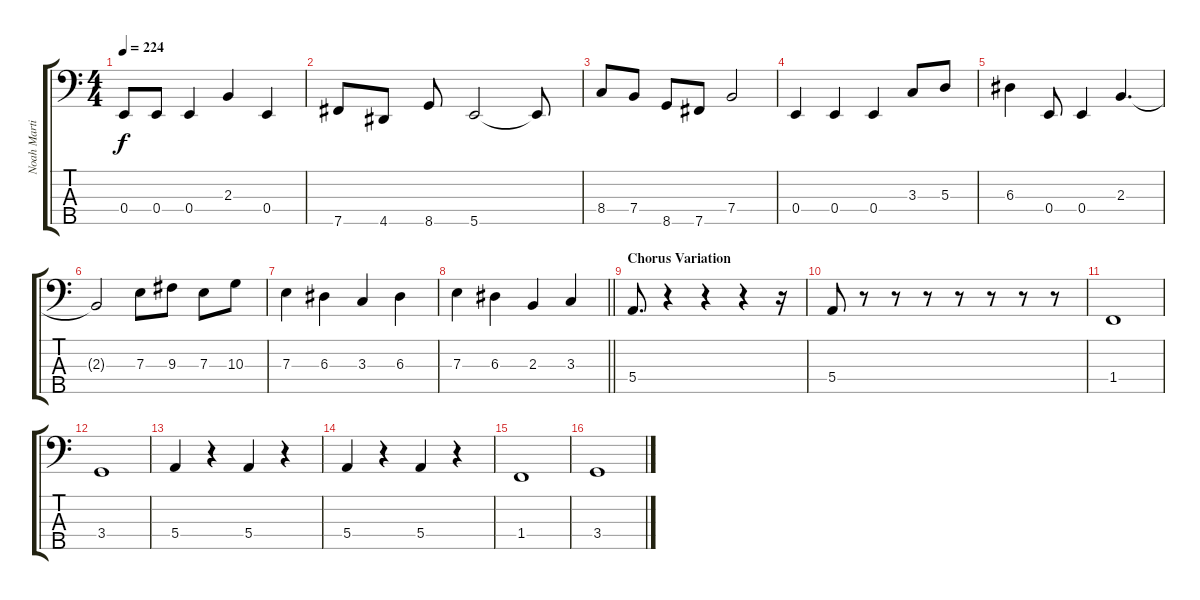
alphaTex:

\track ("Noah Martin" "Noah Marti") {instrument electricbassfinger}
\staff {score tabs}
\tuning (G2 D2 A1 E1 B0) {hide}
\ts (4 4)
\tempo 224
\clef f4
\ks c
0.4.8{dy f} 0.4.8 0.4.4 2.3.4 0.4.4 |
7.5.8 4.5.8 8.5.8 5.5.2 5.5{t}.8 |
8.4.8 7.4.8 8.5.8 7.5.8 7.4.2 |
0.4.4 0.4.4 0.4.4 3.3.8 5.3.8 |
6.3.4 0.4.8 0.4.4 2.3.4{d} |
2.3{t}.2 7.3.8 9.3.8 7.3.8 10.3.8 |
7.3.4 6.3.4 3.3.4 6.3.4 |
\barLineRight lightlight
7.3.4 6.3.4 2.3.4 3.3.4 |
\section ("" "Chorus Variation")
5.4.8{d} r.4 r.4 r.4 r.16 |
5.4.8 r.8 r.8 r.8 r.8 r.8 r.8 r.8 |
1.4.1 |
3.4.1 |
5.4.4 r.4 5.4.4 r.4 |
5.4.4 r.4 5.4.4 r.4 |
1.4.1 |
3.4.1
